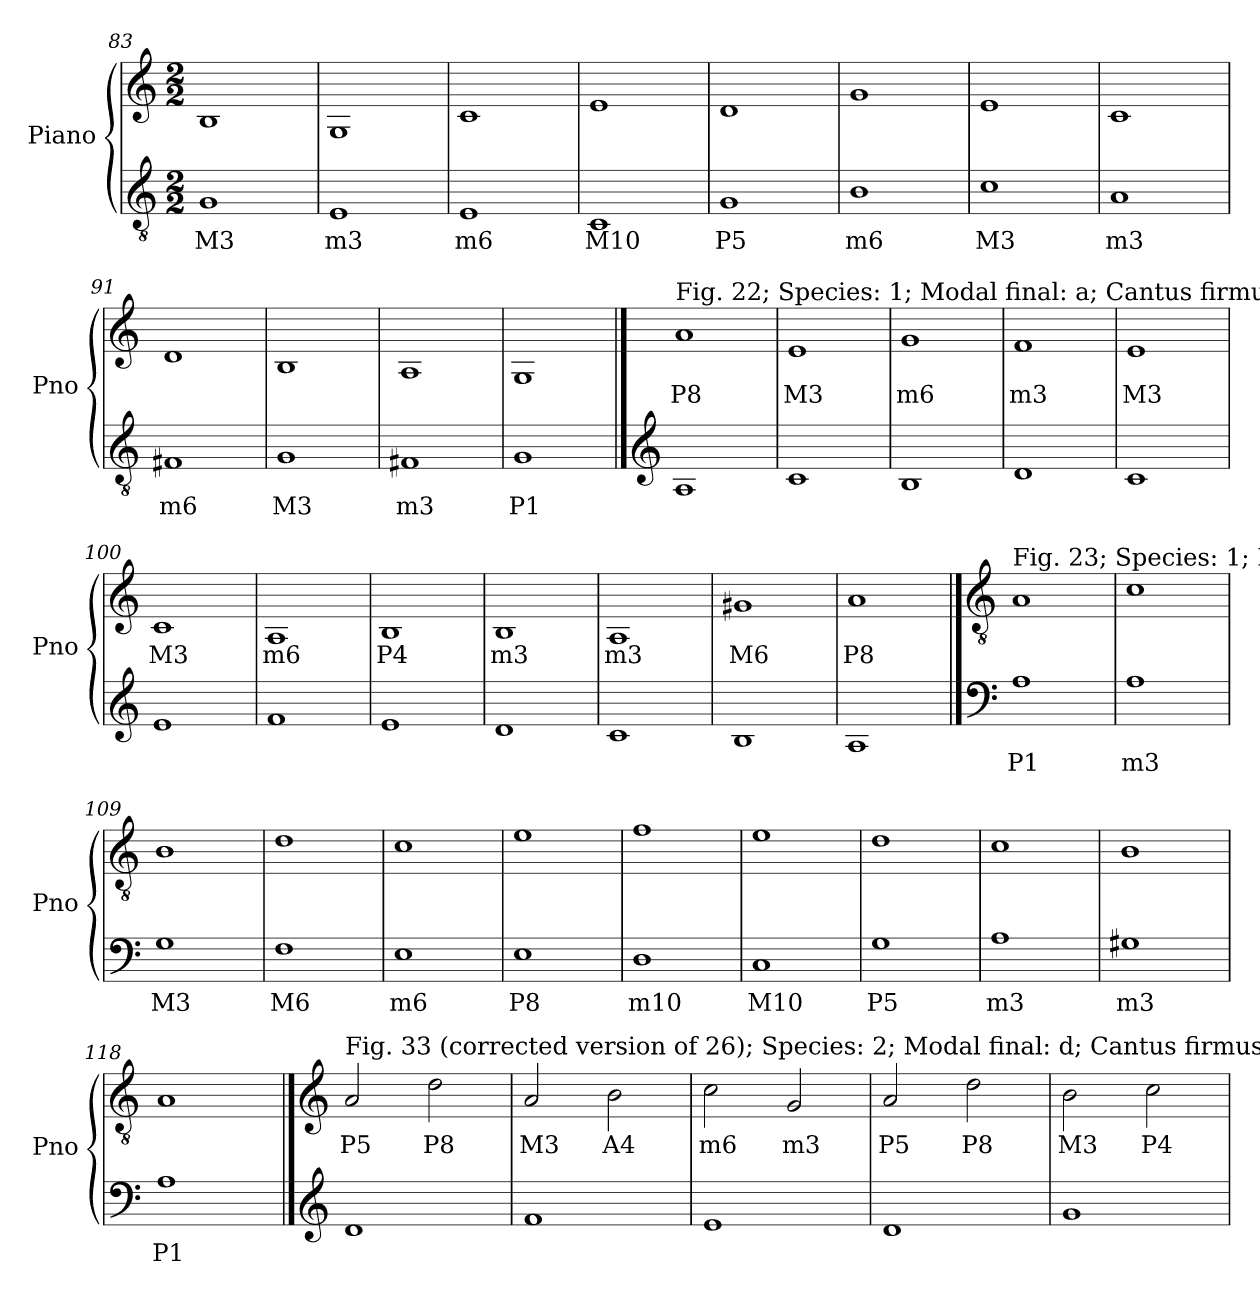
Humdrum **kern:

**kern	**text	**kern	**text
*part2	*part2	*part1	*part1
*staff2	*staff2	*staff1	*staff1
*I"Piano	*	*I"Piano	*
*I'Pno	*	*I'Pno	*
*clefGv2	*	*clefG2	*
*k[]	*	*k[]	*
*M2/2	*	*M2/2	*
=83	=83	=83	=83
!	!LO:LY:b	!	!
1G	M3	1B	.
=84	=84	=84	=84
!	!LO:LY:b	!	!
1E	m3	1G	.
=85	=85	=85	=85
!	!LO:LY:b	!	!
1E	m6	1c	.
=86	=86	=86	=86
!	!LO:LY:b	!	!
1C	M10	1e	.
=87	=87	=87	=87
!	!LO:LY:b	!	!
1G	P5	1d	.
=88	=88	=88	=88
!	!LO:LY:b	!	!
1B	m6	1g	.
=89	=89	=89	=89
!	!LO:LY:b	!	!
1c	M3	1e	.
=90	=90	=90	=90
!	!LO:LY:b	!	!
1A	m3	1c	.
=91	=91	=91	=91
!	!LO:LY:b	!	!
1F#X	m6	1d	.
=92	=92	=92	=92
!	!LO:LY:b	!	!
1G	M3	1B	.
=93	=93	=93	=93
!	!LO:LY:b	!	!
1F#X	m3	1A	.
=94	=94	=94	=94
!	!LO:LY:b	!	!
1G	P1	1G	.
!!LO:LB:g=z
==95	==95	==95	==95
*clefG2	*	*	*
!	!	!LO:TX:a:t=Fig. 22; Species&colon; 1; Modal final&colon; a; Cantus firmus&colon; Lower	!
!	!	!	!LO:LY:b
1A	.	1a	P8
=96	=96	=96	=96
!	!	!	!LO:LY:b
1c	.	1e	M3
=97	=97	=97	=97
!	!	!	!LO:LY:b
1B	.	1g	m6
=98	=98	=98	=98
!	!	!	!LO:LY:b
1d	.	1f	m3
=99	=99	=99	=99
!	!	!	!LO:LY:b
1c	.	1e	M3
=100	=100	=100	=100
!	!	!	!LO:LY:b
1e	.	1c	M3
=101	=101	=101	=101
!	!	!	!LO:LY:b
1f	.	1A	m6
=102	=102	=102	=102
!	!	!	!LO:LY:b
1e	.	1B	P4
=103	=103	=103	=103
!	!	!	!LO:LY:b
1d	.	1B	m3
=104	=104	=104	=104
!	!	!	!LO:LY:b
1c	.	1A	m3
=105	=105	=105	=105
!	!	!	!LO:LY:b
1B	.	1g#X	M6
=106	=106	=106	=106
!	!	!	!LO:LY:b
1A	.	1a	P8
!!LO:LB:g=z
==107	==107	==107	==107
*clefF4	*	*clefGv2	*
!	!	!LO:TX:a:t=Fig. 23; Species&colon; 1; Modal final&colon; a; Cantus firmus&colon; Upper	!
!	!LO:LY:b	!	!
1A	P1	1A	.
=108	=108	=108	=108
!	!LO:LY:b	!	!
1A	m3	1c	.
=109	=109	=109	=109
!	!LO:LY:b	!	!
1G	M3	1B	.
=110	=110	=110	=110
!	!LO:LY:b	!	!
1F	M6	1d	.
=111	=111	=111	=111
!	!LO:LY:b	!	!
1E	m6	1c	.
=112	=112	=112	=112
!	!LO:LY:b	!	!
1E	P8	1e	.
=113	=113	=113	=113
!	!LO:LY:b	!	!
1D	m10	1f	.
=114	=114	=114	=114
!	!LO:LY:b	!	!
1C	M10	1e	.
=115	=115	=115	=115
!	!LO:LY:b	!	!
1G	P5	1d	.
=116	=116	=116	=116
!	!LO:LY:b	!	!
1A	m3	1c	.
=117	=117	=117	=117
!	!LO:LY:b	!	!
1G#X	m3	1B	.
=118	=118	=118	=118
!	!LO:LY:b	!	!
1A	P1	1A	.
!!LO:PB:g=z
==119	==119	==119	==119
*clefG2	*	*clefG2	*
!	!	!LO:TX:a:t=Fig. 33 (corrected version of 26); Species&colon; 2; Modal final&colon; d; Cantus firmus&colon; Lower	!
!	!	!	!LO:LY:b
1d	.	2a/	P5
!	!	!	!LO:LY:b
.	.	2dd\	P8
=120	=120	=120	=120
!	!	!	!LO:LY:b
1f	.	2a/	M3
!	!	!	!LO:LY:b
.	.	2b\	A4
=121	=121	=121	=121
!	!	!	!LO:LY:b
1e	.	2cc\	m6
!	!	!	!LO:LY:b
.	.	2g/	m3
=122	=122	=122	=122
!	!	!	!LO:LY:b
1d	.	2a/	P5
!	!	!	!LO:LY:b
.	.	2dd\	P8
=123	=123	=123	=123
!	!	!	!LO:LY:b
1g	.	2b\	M3
!	!	!	!LO:LY:b
.	.	2cc\	P4
=	=	=	=
*-	*-	*-	*-
